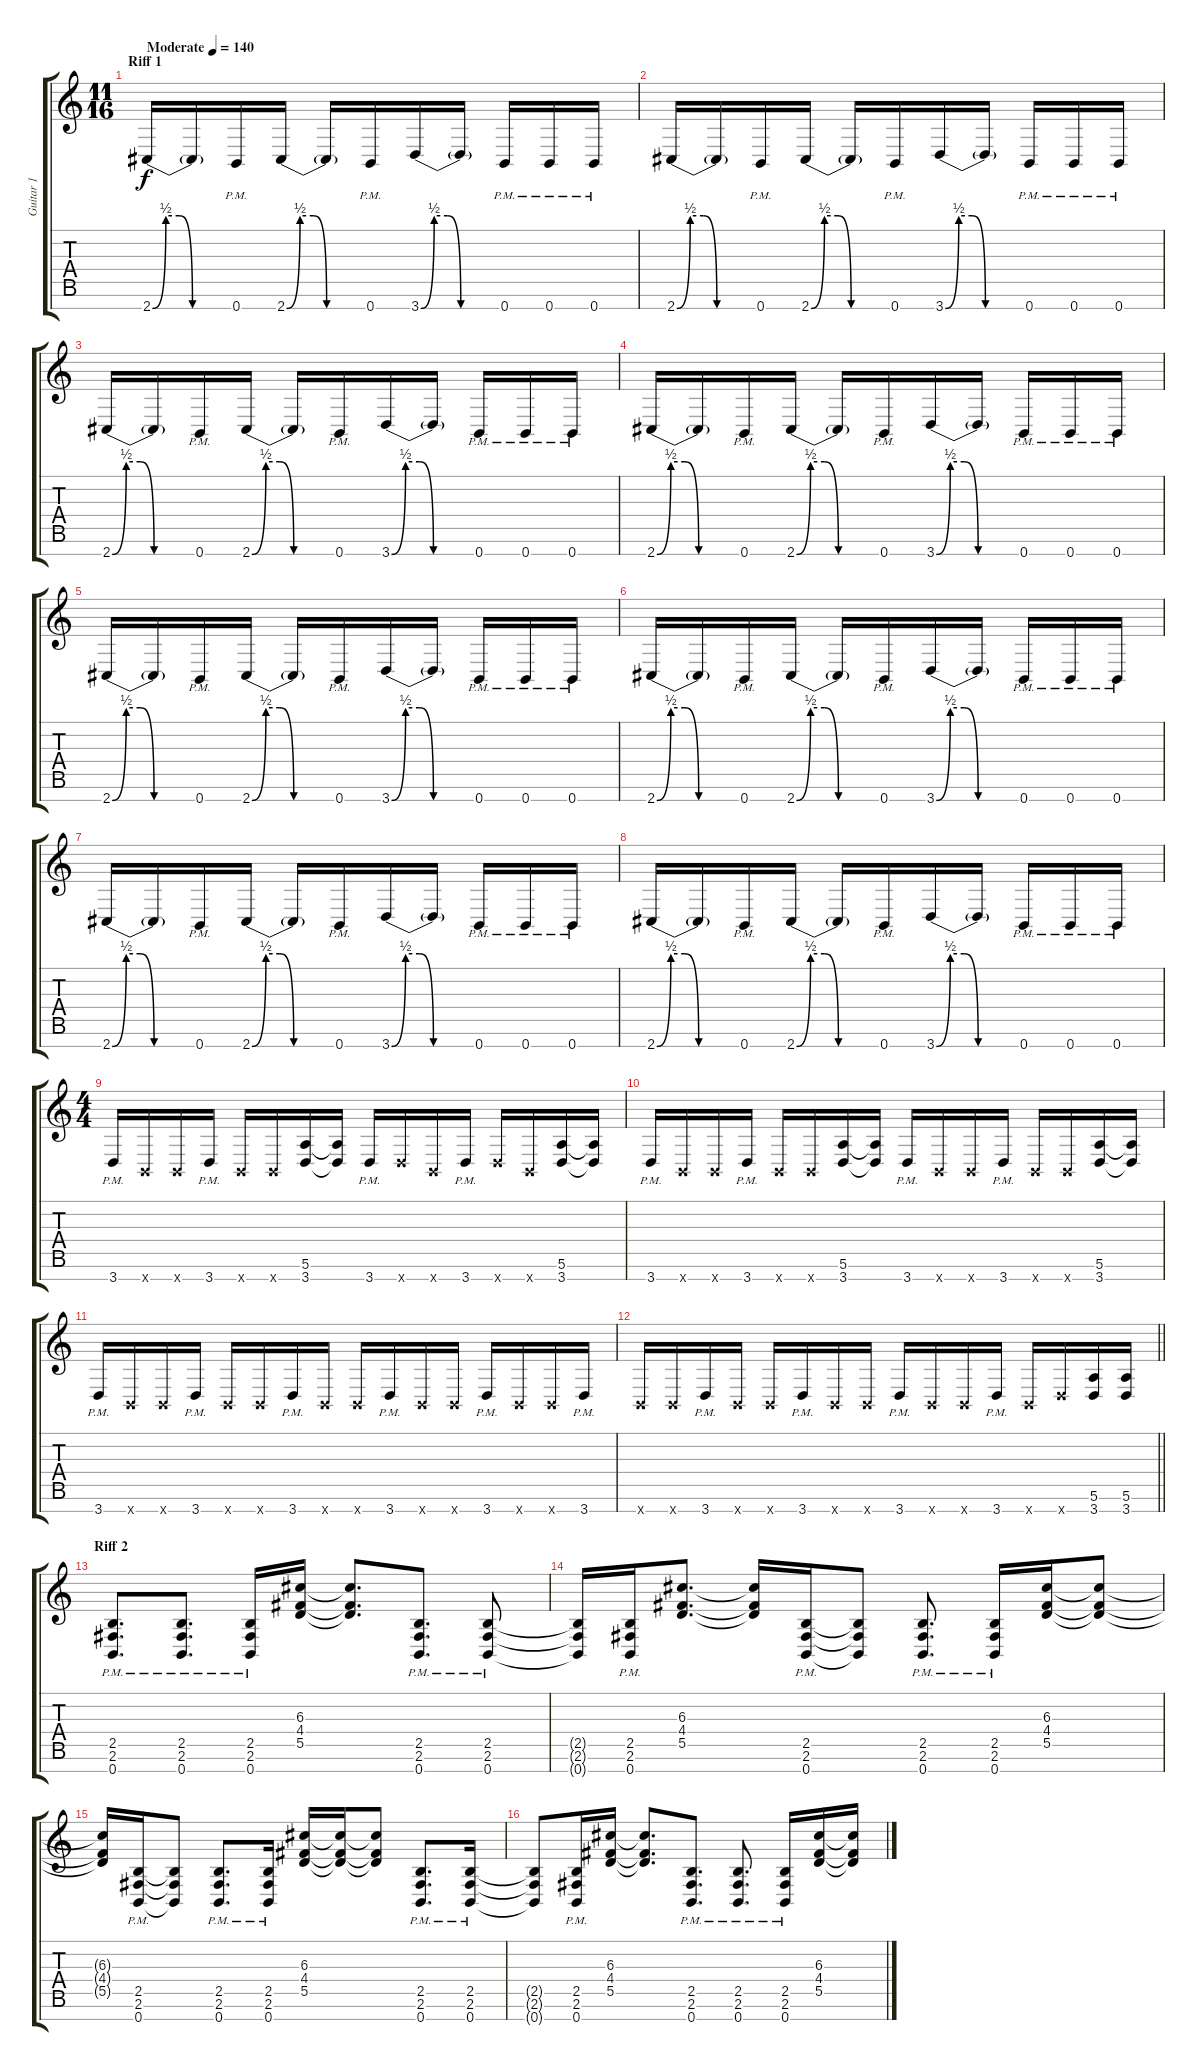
\track ("Guitar 1" "Guitar 1") {instrument distortionguitar}
\staff {score tabs}
\tuning (E4 B3 G3 D3 A2 E2 B1) {hide}
\ts (11 16)
\section ("" "Riff 1")
\tempo (140 "Moderate")
\clef g2
\ks c
2.7{be (custom 0 0 10 2 20 2 30 0 60 0)}.16{dy f instrument distortionguitar} 2.7{t}.16 0.7{pm}.16 2.7{be (custom 0 0 10 2 20 2 30 0 60 0)}.16 2.7{t}.16 0.7{pm}.16 3.7{be (custom 0 0 10 2 20 2 30 0 60 0)}.16 3.7{t}.16 0.7{pm}.16 0.7{pm}.16 0.7{pm}.16 |
2.7{be (custom 0 0 10 2 20 2 30 0 60 0)}.16 2.7{t}.16 0.7{pm}.16 2.7{be (custom 0 0 10 2 20 2 30 0 60 0)}.16 2.7{t}.16 0.7{pm}.16 3.7{be (custom 0 0 10 2 20 2 30 0 60 0)}.16 3.7{t}.16 0.7{pm}.16 0.7{pm}.16 0.7{pm}.16 |
2.7{be (custom 0 0 10 2 20 2 30 0 60 0)}.16 2.7{t}.16 0.7{pm}.16 2.7{be (custom 0 0 10 2 20 2 30 0 60 0)}.16 2.7{t}.16 0.7{pm}.16 3.7{be (custom 0 0 10 2 20 2 30 0 60 0)}.16 3.7{t}.16 0.7{pm}.16 0.7{pm}.16 0.7{pm}.16 |
2.7{be (custom 0 0 10 2 20 2 30 0 60 0)}.16 2.7{t}.16 0.7{pm}.16 2.7{be (custom 0 0 10 2 20 2 30 0 60 0)}.16 2.7{t}.16 0.7{pm}.16 3.7{be (custom 0 0 10 2 20 2 30 0 60 0)}.16 3.7{t}.16 0.7{pm}.16 0.7{pm}.16 0.7{pm}.16 |
2.7{be (custom 0 0 10 2 20 2 30 0 60 0)}.16 2.7{t}.16 0.7{pm}.16 2.7{be (custom 0 0 10 2 20 2 30 0 60 0)}.16 2.7{t}.16 0.7{pm}.16 3.7{be (custom 0 0 10 2 20 2 30 0 60 0)}.16 3.7{t}.16 0.7{pm}.16 0.7{pm}.16 0.7{pm}.16 |
2.7{be (custom 0 0 10 2 20 2 30 0 60 0)}.16 2.7{t}.16 0.7{pm}.16 2.7{be (custom 0 0 10 2 20 2 30 0 60 0)}.16 2.7{t}.16 0.7{pm}.16 3.7{be (custom 0 0 10 2 20 2 30 0 60 0)}.16 3.7{t}.16 0.7{pm}.16 0.7{pm}.16 0.7{pm}.16 |
2.7{be (custom 0 0 10 2 20 2 30 0 60 0)}.16 2.7{t}.16 0.7{pm}.16 2.7{be (custom 0 0 10 2 20 2 30 0 60 0)}.16 2.7{t}.16 0.7{pm}.16 3.7{be (custom 0 0 10 2 20 2 30 0 60 0)}.16 3.7{t}.16 0.7{pm}.16 0.7{pm}.16 0.7{pm}.16 |
2.7{be (custom 0 0 10 2 20 2 30 0 60 0)}.16 2.7{t}.16 0.7{pm}.16 2.7{be (custom 0 0 10 2 20 2 30 0 60 0)}.16 2.7{t}.16 0.7{pm}.16 3.7{be (custom 0 0 10 2 20 2 30 0 60 0)}.16 3.7{t}.16 0.7{pm}.16 0.7{pm}.16 0.7{pm}.16 |
\ts (4 4)
3.7{pm}.16 0.7{x}.16 0.7{x}.16 3.7{pm}.16 0.7{x}.16 0.7{x}.16 (5.6 3.7).16 (5.6{t} 3.7{t}).16 3.7{pm}.16 3.7{x}.16 0.7{x}.16 3.7{pm}.16 3.7{x}.16 0.7{x}.16 (5.6 3.7).16 (5.6{t} 3.7{t}).16 |
3.7{pm}.16 0.7{x}.16 0.7{x}.16 3.7{pm}.16 0.7{x}.16 0.7{x}.16 (5.6 3.7).16 (5.6{t} 3.7{t}).16 3.7{pm}.16 0.7{x}.16 0.7{x}.16 3.7{pm}.16 0.7{x}.16 0.7{x}.16 (5.6 3.7).16 (5.6{t} 3.7{t}).16 |
3.7{pm}.16 0.7{x}.16 0.7{x}.16 3.7{pm}.16 0.7{x}.16 0.7{x}.16 3.7{pm}.16 0.7{x}.16 0.7{x}.16 3.7{pm}.16 0.7{x}.16 0.7{x}.16 3.7{pm}.16 0.7{x}.16 0.7{x}.16 3.7{pm}.16 |
\barLineRight lightlight
0.7{x}.16 0.7{x}.16 3.7{pm}.16 0.7{x}.16 0.7{x}.16 3.7{pm}.16 0.7{x}.16 0.7{x}.16 3.7{pm}.16 0.7{x}.16 0.7{x}.16 3.7{pm}.16 0.7{x}.16 3.7{x}.16 (5.6 3.7).16 (5.6 3.7).16 |
\section ("" "Riff 2")
(2.5{pm} 2.6{pm} 0.7{pm}).8{d} (2.5{pm} 2.6{pm} 0.7{pm}).8{d} (2.5{pm} 2.6{pm} 0.7{pm}).16 (6.3 4.4 5.5).16 (6.3{t} 4.4{t} 5.5{t}).8{d} (2.5{pm} 2.6{pm} 0.7{pm}).8{d} (2.5{pm} 2.6{pm} 0.7{pm}).8 |
(2.5{t} 2.6{t} 0.7{t}).16 (2.5{pm} 2.6{pm} 0.7{pm}).16 (6.3 4.4 5.5).8{d} (6.3{t} 4.4{t} 5.5{t}).16 (2.5{pm} 2.6{pm} 0.7{pm}).16 (2.5{t} 2.6{t} 0.7{t}).8 (2.5{pm} 2.6{pm} 0.7{pm}).8{d} (2.5{pm} 2.6{pm} 0.7{pm}).16 (6.3 4.4 5.5).16 (6.3{t} 4.4{t} 5.5{t}).8 |
(6.3{t} 4.4{t} 5.5{t}).16 (2.5{pm} 2.6{pm} 0.7{pm}).16 (2.5{t} 2.6{t} 0.7{t}).8 (2.5{pm} 2.6{pm} 0.7{pm}).8{d} (2.5{pm} 2.6{pm} 0.7{pm}).16 (6.3 4.4 5.5).16 (6.3{t} 4.4{t} 5.5{t}).16 (6.3{t} 4.4{t} 5.5{t}).8 (2.5{pm} 2.6{pm} 0.7{pm}).8{d} (2.5{pm} 2.6{pm} 0.7{pm}).16 |
(2.5{t} 2.6{t} 0.7{t}).8 (2.5{pm} 2.6{pm} 0.7{pm}).16 (6.3 4.4 5.5).16 (6.3{t} 4.4{t} 5.5{t}).8{d} (2.5{pm} 2.6{pm} 0.7{pm}).8{d} (2.5{pm} 2.6{pm} 0.7{pm}).8{d} (2.5{pm} 2.6{pm} 0.7{pm}).16 (6.3 4.4 5.5).16 (6.3{t} 4.4{t} 5.5{t}).16
